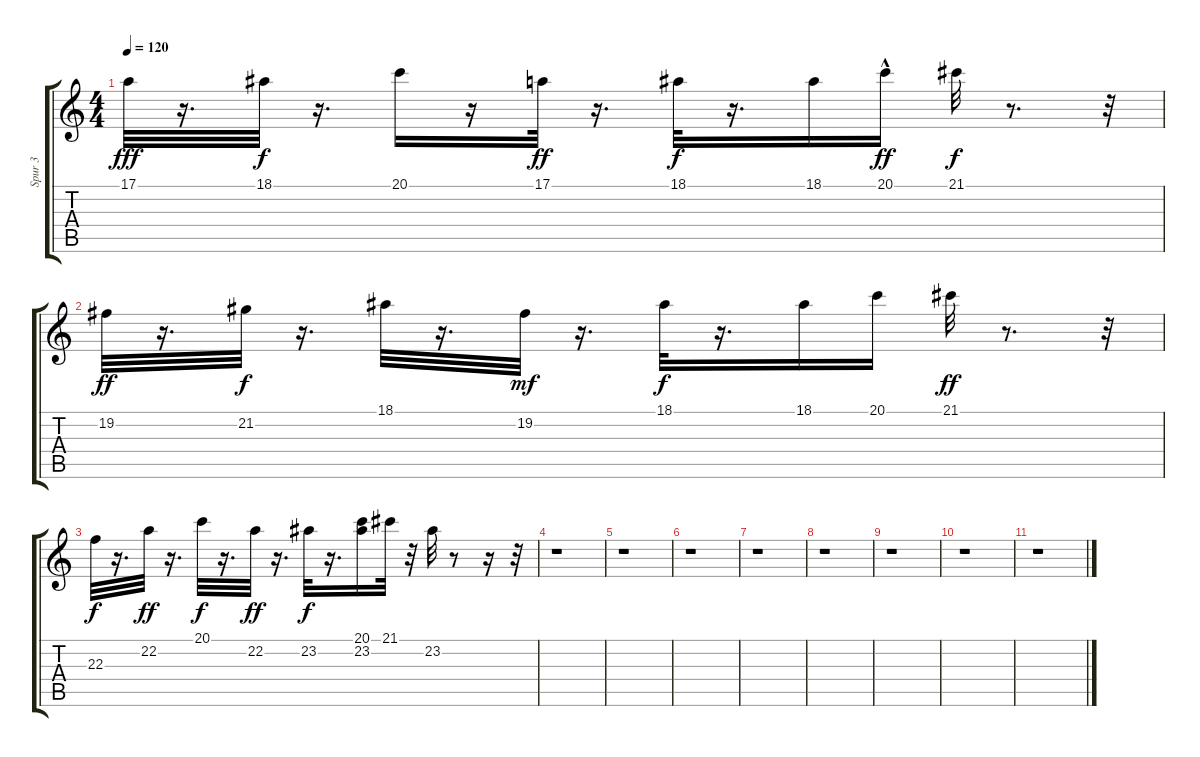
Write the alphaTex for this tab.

\track ("Spur 3" "Spur 3") {instrument lead3calliope}
\staff {score tabs}
\tuning (E4 B3 G3 D3 A2 E2) {hide}
\ts (4 4)
\tempo 120
\clef g2
\ks c
17.1.32{dy fff instrument lead3calliope} r.16{d} 18.1.32{dy f} r.16{d} 20.1.16 r.16 17.1.32{dy ff} r.16{d} 18.1.32{dy f} r.16{d} 18.1.16 20.1{hac}.16{dy ff} 21.1.32{dy f} r.8{d} r.32 |
19.2.32{dy ff} r.16{d} 21.2.32{dy f} r.16{d} 18.1.32 r.16{d} 19.2.32{dy mf} r.16{d} 18.1.32{dy f} r.16{d} 18.1.16 20.1.16 21.1.32{dy ff} r.8{d} r.32 |
22.3.32{dy f} r.16{d} 22.2.32{dy ff} r.16{d} 20.1.32{dy f} r.16{d} 22.2.32{dy ff} r.16{d} 23.2.32{dy f} r.16{d} (20.1 23.2).16 21.1.32 r.32 23.2.32 r.8 r.16 r.32 |
r.1 |
r.1 |
r.1 |
r.1 |
r.1 |
r.1 |
r.1 |
r.1
